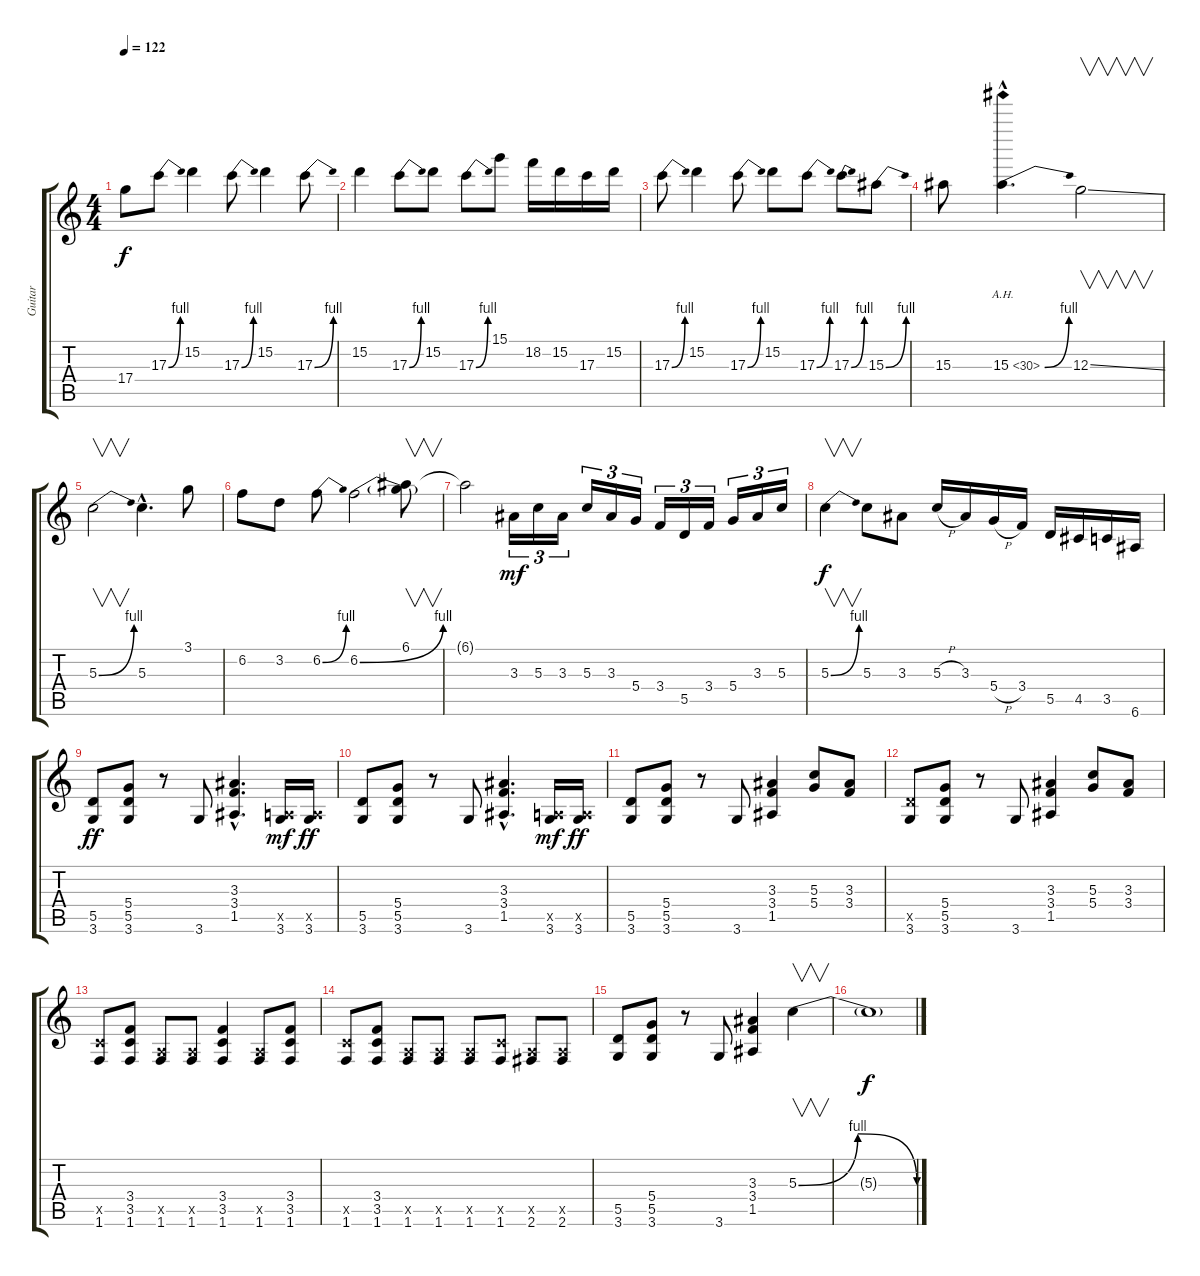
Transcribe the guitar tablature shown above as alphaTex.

\track ("Guitar" "Guitar") {instrument distortionguitar}
\staff {score tabs}
\tuning (E4 B3 G3 D3 A2 E2) {hide}
\ts (4 4)
\tempo 122
\clef g2
\ks c
17.4.8{dy f} 17.3{be (bend 0 0 60 4)}.8 15.2.4 17.3{be (bend 0 0 60 4)}.8 15.2.4 17.3{be (bend 0 0 60 4)}.8 |
15.2.4 17.3{be (bend 0 0 60 4)}.8 15.2.8 17.3{be (bend 0 0 60 4)}.8 15.1.8 18.2.16 15.2.16 17.3.16 15.2.16 |
17.3{be (bend 0 0 60 4)}.8 15.2.4 17.3{be (bend 0 0 60 4)}.8 15.2.8 17.3{be (bend 0 0 60 4)}.8 17.3{be (bend 0 0 60 4)}.8 15.3{be (bend 0 0 60 4)}.8 |
15.3.8 15.3{be (bend 0 0 60 4) ah 15 hac}.4{d} 12.3{ss}.2{v} |
5.3{be (bend 0 0 60 4)}.2{v} 5.3{hac}.4{d} 3.1.8 |
6.2.8 3.2.8 6.2{be (bend 0 0 60 4)}.8 6.2{be (bend 0 0 60 4)}.2 (6.1 6.2{t}).8{v} |
6.1{t}.2 3.3.16{tu (3 2) dy mf} 5.3.16{tu (3 2)} 3.3.16{tu (3 2)} 5.3.16{tu (3 2)} 3.3.16{tu (3 2)} 5.4.16{tu (3 2)} 3.4.16{tu (3 2)} 5.5.16{tu (3 2)} 3.4.16{tu (3 2)} 5.4.16{tu (3 2)} 3.3.16{tu (3 2)} 5.3.16{tu (3 2)} |
5.3{be (bend 0 0 60 4)}.4{v dy f} 5.3.8 3.3.8 5.3{h}.16 3.3.16 5.4{h}.16 3.4.16 5.5.16 4.5.16 3.5.16 6.6.16 |
(5.5 3.6).8{dy ff} (5.4 5.5 3.6).8 r.8 3.6.8 (3.3{hac} 3.4{hac} 1.5{hac}).4{d} (0.5{x} 3.6).16{dy mf} (0.5{x} 3.6).16{dy ff} |
(5.5 3.6).8 (5.4 5.5 3.6).8 r.8 3.6.8 (3.3{hac} 3.4{hac} 1.5{hac}).4{d} (0.5{x} 3.6).16{dy mf} (0.5{x} 3.6).16{dy ff} |
(5.5 3.6).8 (5.4 5.5 3.6).8 r.8 3.6.8 (3.3 3.4 1.5).4 (5.3 5.4).8 (3.3 3.4).8 |
(5.5{x} 3.6).8 (5.4 5.5 3.6).8 r.8 3.6.8 (3.3 3.4 1.5).4 (5.3 5.4).8 (3.3 3.4).8 |
(3.5{x} 1.6).8 (3.4 3.5 1.6).8 (0.5{x} 1.6).8 (0.5{x} 1.6).8 (3.4 3.5 1.6).4 (0.5{x} 1.6).8 (3.4 3.5 1.6).8 |
(3.5{x} 1.6).8 (3.4 3.5 1.6).8 (0.5{x} 1.6).8 (0.5{x} 1.6).8 (0.5{x} 1.6).8 (3.5{x} 1.6).8 (0.5{x} 2.6).8 (0.5{x} 2.6).8 |
(5.5 3.6).8 (5.4 5.5 3.6).8 r.8 3.6.8 (3.3 3.4 1.5).4 5.3{be (bendrelease 0 0 5 4 15 4 60 0)}.4{v} |
5.3{t}.1{dy f}
